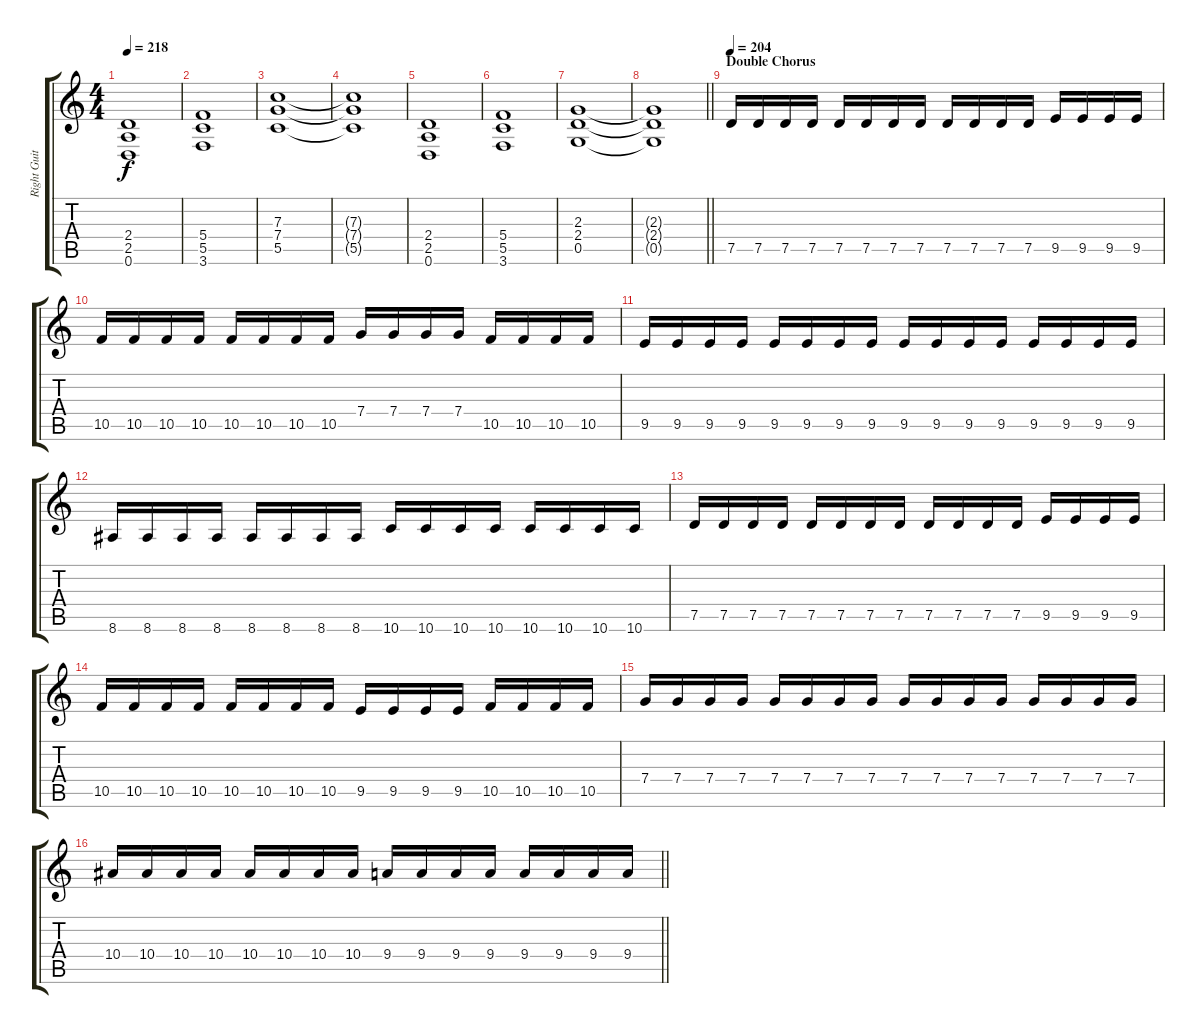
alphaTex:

\track ("Right Guitar" "Right Guit") {instrument distortionguitar}
\staff {score tabs}
\tuning (D4 A3 F3 C3 G2 D2) {hide}
\ts (4 4)
\tempo 218
\clef g2
\ks c
(2.4 2.5 0.6).1{dy f} |
(5.4 5.5 3.6).1 |
(7.3 7.4 5.5).1 |
(7.3{t} 7.4{t} 5.5{t}).1 |
(2.4 2.5 0.6).1 |
(5.4 5.5 3.6).1 |
(2.3 2.4 0.5).1 |
\barLineRight lightlight
(2.3{t} 2.4{t} 0.5{t}).1 |
\section ("" "Double Chorus")
\tempo 204
7.5.16 7.5.16 7.5.16 7.5.16 7.5.16 7.5.16 7.5.16 7.5.16 7.5.16 7.5.16 7.5.16 7.5.16 9.5.16 9.5.16 9.5.16 9.5.16 |
10.5.16 10.5.16 10.5.16 10.5.16 10.5.16 10.5.16 10.5.16 10.5.16 7.4.16 7.4.16 7.4.16 7.4.16 10.5.16 10.5.16 10.5.16 10.5.16 |
9.5.16 9.5.16 9.5.16 9.5.16 9.5.16 9.5.16 9.5.16 9.5.16 9.5.16 9.5.16 9.5.16 9.5.16 9.5.16 9.5.16 9.5.16 9.5.16 |
8.6.16 8.6.16 8.6.16 8.6.16 8.6.16 8.6.16 8.6.16 8.6.16 10.6.16 10.6.16 10.6.16 10.6.16 10.6.16 10.6.16 10.6.16 10.6.16 |
7.5.16 7.5.16 7.5.16 7.5.16 7.5.16 7.5.16 7.5.16 7.5.16 7.5.16 7.5.16 7.5.16 7.5.16 9.5.16 9.5.16 9.5.16 9.5.16 |
10.5.16 10.5.16 10.5.16 10.5.16 10.5.16 10.5.16 10.5.16 10.5.16 9.5.16 9.5.16 9.5.16 9.5.16 10.5.16 10.5.16 10.5.16 10.5.16 |
7.4.16 7.4.16 7.4.16 7.4.16 7.4.16 7.4.16 7.4.16 7.4.16 7.4.16 7.4.16 7.4.16 7.4.16 7.4.16 7.4.16 7.4.16 7.4.16 |
\barLineRight lightlight
10.4.16 10.4.16 10.4.16 10.4.16 10.4.16 10.4.16 10.4.16 10.4.16 9.4.16 9.4.16 9.4.16 9.4.16 9.4.16 9.4.16 9.4.16 9.4.16
